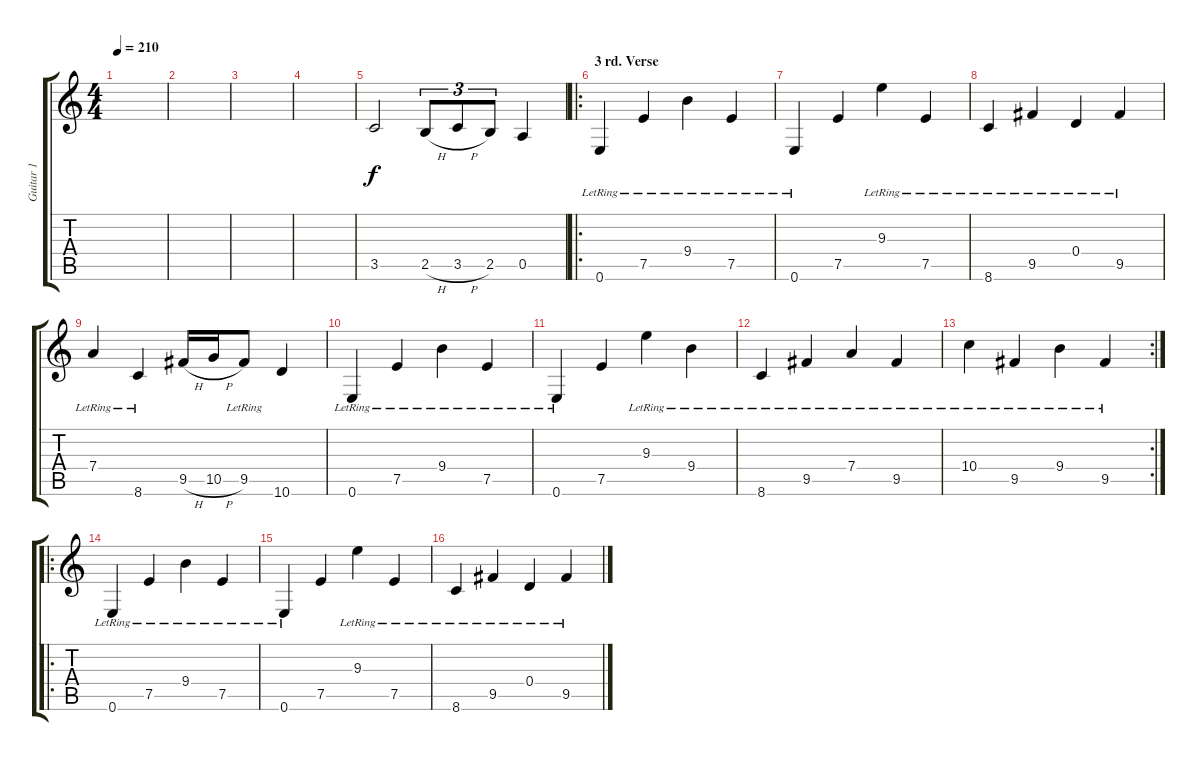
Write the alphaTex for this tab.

\track ("Guitar 1" "Guitar 1") {instrument distortionguitar}
\staff {score tabs}
\tuning (E4 B3 G3 D3 A2 E2) {hide}
\ts (4 4)
\tempo 210
\clef g2
\ks c
|
|
|
|
3.5.2 2.5{h}.8{tu (3 2)} 3.5{h}.8{tu (3 2)} 2.5.8{tu (3 2)} 0.5.4 |
\ro
\section ("" "3 rd. Verse")
0.6{lr}.4 7.5{lr}.4 9.4{lr}.4 7.5{lr}.4 |
0.6{lr}.4 7.5.4 9.3{lr}.4 7.5{lr}.4 |
8.6{lr}.4 9.5{lr}.4 0.4{lr}.4 9.5{lr}.4 |
7.4{lr}.4 8.6{lr}.4 9.5{h}.16 10.5{h}.16 9.5{lr}.8 10.6.4 |
0.6{lr}.4 7.5{lr}.4 9.4{lr}.4 7.5{lr}.4 |
0.6{lr}.4 7.5.4 9.3{lr}.4 9.4{lr}.4 |
8.6{lr}.4 9.5{lr}.4 7.4{lr}.4 9.5{lr}.4 |
\rc 2
10.4{lr}.4 9.5{lr}.4 9.4{lr}.4 9.5{lr}.4 |
\ro
0.6{lr}.4 7.5{lr}.4 9.4{lr}.4 7.5{lr}.4 |
0.6{lr}.4 7.5.4 9.3{lr}.4 7.5{lr}.4 |
8.6{lr}.4 9.5{lr}.4 0.4{lr}.4 9.5{lr}.4
